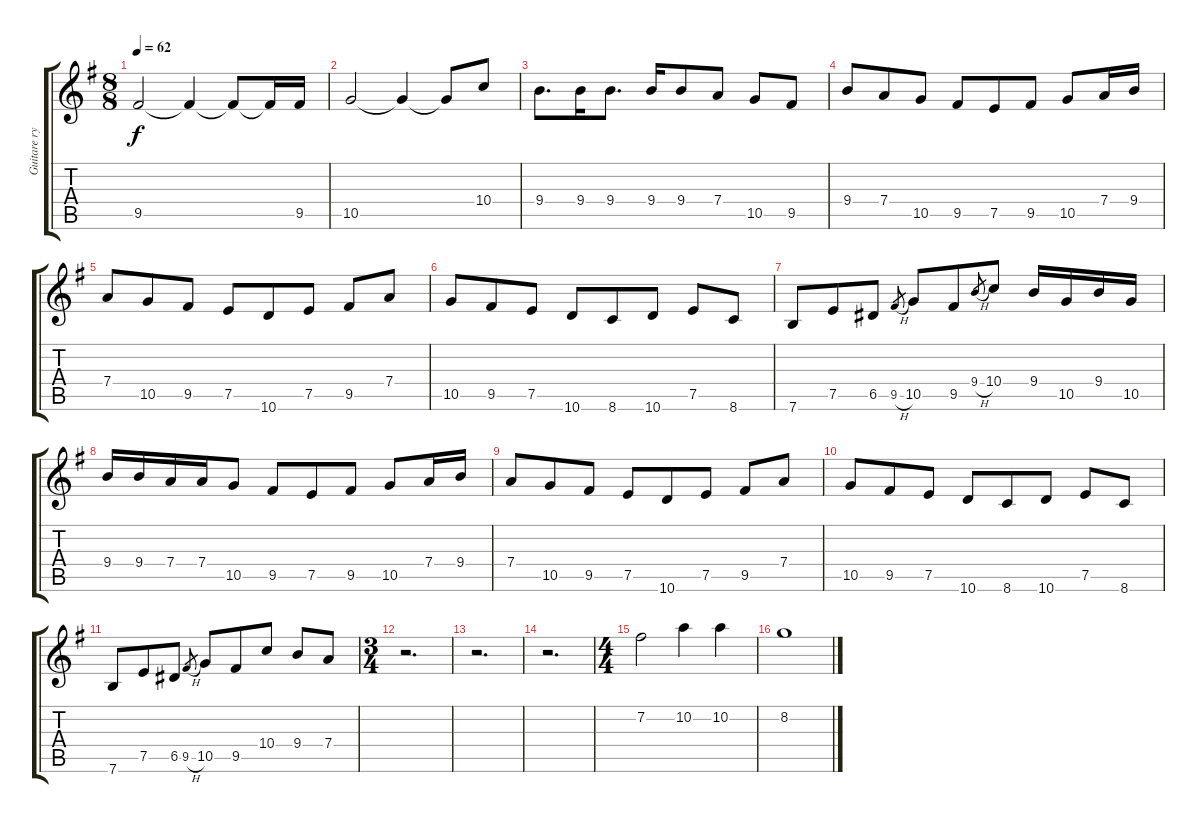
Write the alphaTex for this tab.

\track ("Guitare rythmique 1" "Guitare ry") {instrument distortionguitar}
\staff {score tabs}
\tuning (E4 B3 G3 D3 A2 E2) {hide}
\ts (8 8)
\tempo 62
\clef g2
\ks g
9.5.2{dy f} 9.5{t}.4 9.5{t}.8 9.5{t}.16 9.5.16 |
10.5.2 10.5{t}.4 10.5{t}.8 10.4.8 |
9.4.8{d} 9.4.16 9.4.8{d} 9.4.16 9.4.8 7.4.8 10.5.8 9.5.8 |
9.4.8 7.4.8 10.5.8 9.5.8 7.5.8 9.5.8 10.5.8 7.4.16 9.4.16 |
7.4.8 10.5.8 9.5.8 7.5.8 10.6.8 7.5.8 9.5.8 7.4.8 |
10.5.8 9.5.8 7.5.8 10.6.8 8.6.8 10.6.8 7.5.8 8.6.8 |
7.6.8 7.5.8 6.5.8 9.5{h}.8{gr} 10.5.8 9.5.8 9.4{h}.8{gr} 10.4.8 9.4.16 10.5.16 9.4.16 10.5.16 |
9.4.16 9.4.16 7.4.16 7.4.16 10.5.8 9.5.8 7.5.8 9.5.8 10.5.8 7.4.16 9.4.16 |
7.4.8 10.5.8 9.5.8 7.5.8 10.6.8 7.5.8 9.5.8 7.4.8 |
10.5.8 9.5.8 7.5.8 10.6.8 8.6.8 10.6.8 7.5.8 8.6.8 |
7.6.8 7.5.8 6.5.8 9.5{h}.8{gr} 10.5.8 9.5.8 10.4.8 9.4.8 7.4.8 |
\ts (3 4)
r.2{d} |
r.2{d} |
r.2{d} |
\ts (4 4)
7.2.2 10.2.4 10.2.4 |
8.2.1
